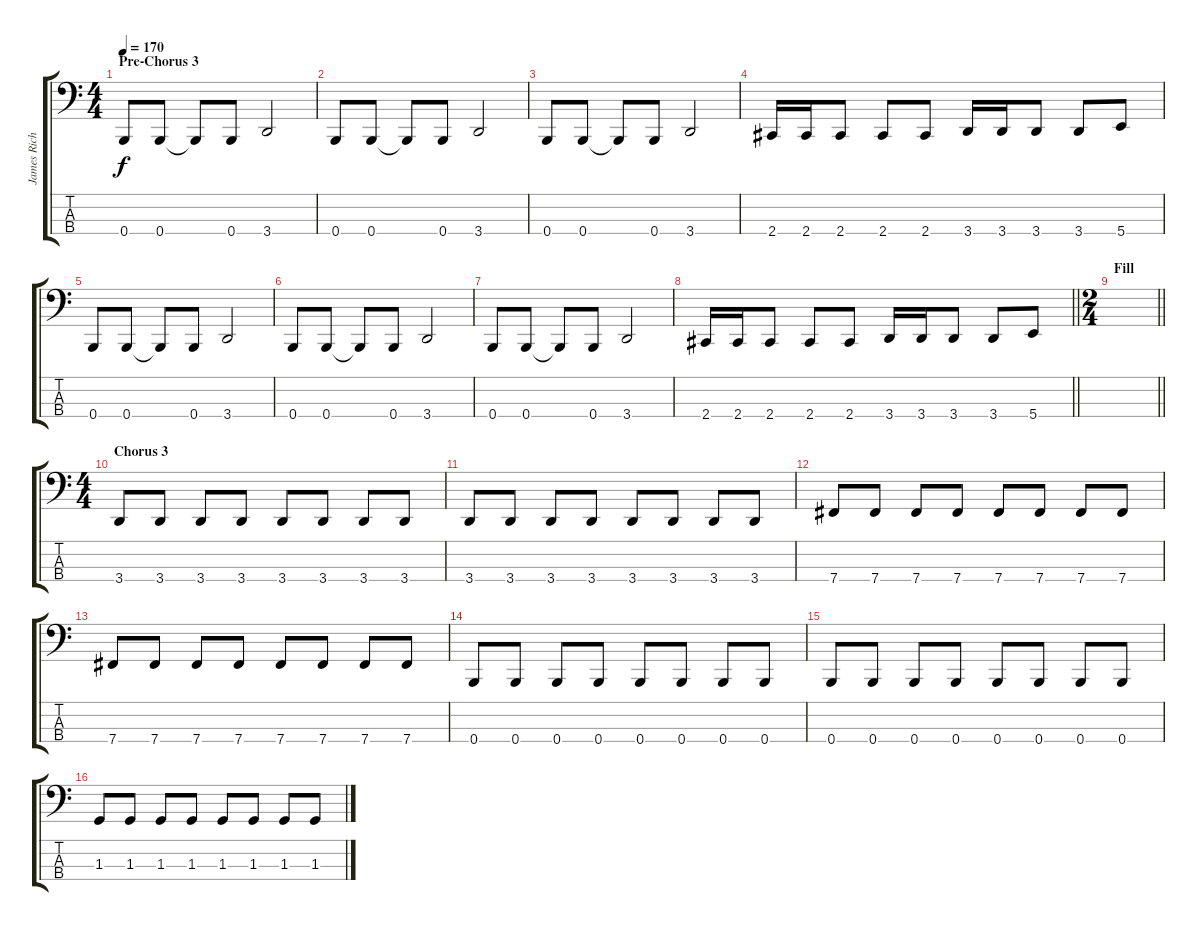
\track ("James Richardson" "James Rich") {instrument electricbassfinger}
\staff {score tabs}
\tuning (E2 B1 Gb1 B0) {hide}
\ts (4 4)
\section ("" "Pre-Chorus 3")
\tempo 170
\clef f4
\ks c
0.4.8{dy f} 0.4.8 0.4{t}.8 0.4.8 3.4.2 |
0.4.8 0.4.8 0.4{t}.8 0.4.8 3.4.2 |
0.4.8 0.4.8 0.4{t}.8 0.4.8 3.4.2 |
2.4.16 2.4.16 2.4.8 2.4.8 2.4.8 3.4.16 3.4.16 3.4.8 3.4.8 5.4.8 |
0.4.8 0.4.8 0.4{t}.8 0.4.8 3.4.2 |
0.4.8 0.4.8 0.4{t}.8 0.4.8 3.4.2 |
0.4.8 0.4.8 0.4{t}.8 0.4.8 3.4.2 |
\barLineRight lightlight
2.4.16 2.4.16 2.4.8 2.4.8 2.4.8 3.4.16 3.4.16 3.4.8 3.4.8 5.4.8 |
\ts (2 4)
\section ("" "Fill")
\barLineRight lightlight
|
\ts (4 4)
\section ("" "Chorus 3")
3.4.8 3.4.8 3.4.8 3.4.8 3.4.8 3.4.8 3.4.8 3.4.8 |
3.4.8 3.4.8 3.4.8 3.4.8 3.4.8 3.4.8 3.4.8 3.4.8 |
7.4.8 7.4.8 7.4.8 7.4.8 7.4.8 7.4.8 7.4.8 7.4.8 |
7.4.8 7.4.8 7.4.8 7.4.8 7.4.8 7.4.8 7.4.8 7.4.8 |
0.4.8 0.4.8 0.4.8 0.4.8 0.4.8 0.4.8 0.4.8 0.4.8 |
0.4.8 0.4.8 0.4.8 0.4.8 0.4.8 0.4.8 0.4.8 0.4.8 |
1.3.8 1.3.8 1.3.8 1.3.8 1.3.8 1.3.8 1.3.8 1.3.8
